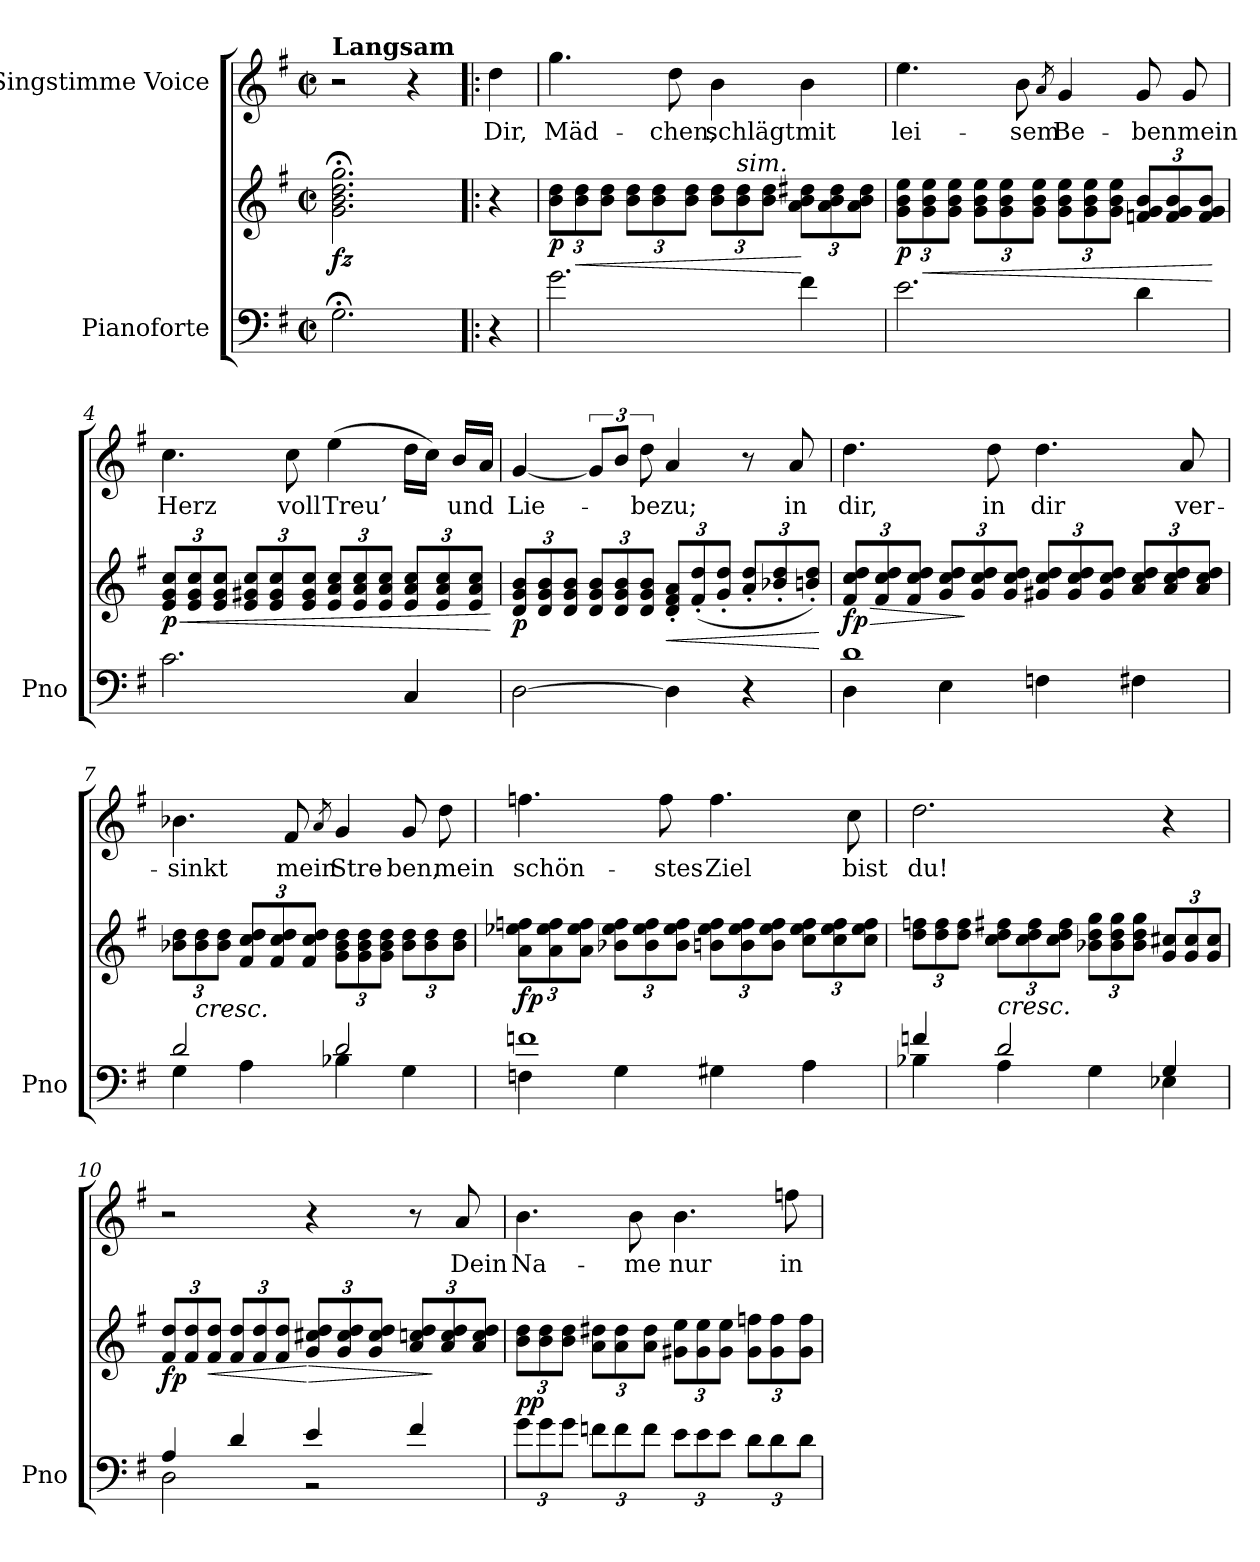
**kern	**kern	**dynam	**kern	**text
*part2	*part2	*part2	*part1	*part1
*staff3	*staff2	*staff2/3	*staff1	*staff1
*I"Pianoforte	*	*	*I"Singstimme Voice	*
*I'Pno	*	*	*	*
*clefF4	*clefG2	*	*clefG2	*
*k[f#]	*k[f#]	*	*k[f#]	*
*M2/2	*M2/2	*	*M2/2	*
*met(c|)	*met(c|)	*	*met(c|)	*
=1	=1	=1	=1	=1
!	!	!	!LO:TX:a:B:t=Langsam	!
!	!	!LO:DY:b	!	!
2.G;<\	2.g\;< 2.b\;< 2.dd\;< 2.gg\;<	fz	2r	.
.	.	.	4r	.
=1X1!|:	=1X1!|:	=1X1!|:	=1X1!|:	=1X1!|:
4r	4r	.	4dd\	Dir,
=2	=2	=2	=2	=2
*	*Xbrackettup	*	*	*
!	!	!LO:DY:b	!	!
2.g\	12b\ 12dd\L	p	4.gg\	Mäd-
!	!	!LO:HP:b	!	!
.	12b\ 12dd\	<	.	.
.	12b\ 12dd\J	.	.	.
.	12b\ 12dd\L	.	.	.
.	12b\ 12dd\	.	.	.
.	.	.	8dd\	chen,
.	12b\ 12dd\J	.	.	.
.	12b\ 12dd\L	.	4b\	schlägt
!	!LO:TX:i:t=sim.	!	!	!
.	12b\ 12dd\	.	.	.
.	12b\ 12dd\J	.	.	.
4f#\	12a\ 12b\ 12dd#X\L	[	4b\	mit
.	12a\ 12b\ 12dd#\	.	.	.
.	12a\ 12b\ 12dd#\J	.	.	.
=3	=3	=3	=3	=3
!	!	!LO:DY:b	!	!
2.e\	12g\ 12b\ 12ee\L	p	4.ee\	lei-
!	!	!LO:HP:b	!	!
.	12g\ 12b\ 12ee\	<	.	.
.	12g\ 12b\ 12ee\J	.	.	.
.	12g\ 12b\ 12ee\L	.	.	.
.	12g\ 12b\ 12ee\	.	.	.
.	.	.	8b\	-sem
.	12g\ 12b\ 12ee\J	.	.	.
.	.	.	8qa/	.
.	12g\ 12b\ 12ee\L	.	4g/	Be-
.	12g\ 12b\ 12ee\	.	.	.
.	12g\ 12b\ 12ee\J	.	.	.
4d\	12fn/ 12g/ 12b/L	.	8g/	-ben
.	12f/ 12g/ 12b/	.	.	.
.	.	.	8g/	mein
.	12f/ 12g/ 12b/J	.	.	.
.	.	[	.	.
=4	=4	=4	=4	=4
!	!	!LO:HP:b	!	!
!	!	!LO:DY:n=1:b	!	!
2.c\	12e/ 12g/ 12cc/L	< p	4.cc\	Herz
.	12e/ 12g/ 12cc/	.	.	.
.	12e/ 12g/ 12cc/J	.	.	.
.	12e/ 12g#X/ 12cc/L	.	.	.
.	12e/ 12g#/ 12cc/	.	.	.
.	.	.	8cc\	voll
.	12e/ 12g#/ 12cc/J	.	.	.
.	12e/ 12a/ 12cc/L	.	(4ee\	Treu’
.	12e/ 12a/ 12cc/	.	.	.
.	12e/ 12a/ 12cc/J	.	.	.
4C/	12e/ 12a/ 12cc/L	.	16dd\LL	.
.	.	.	16cc\JJ)	.
.	12e/ 12a/ 12cc/	.	.	.
.	.	.	16b/LL	und
.	12e/ 12a/ 12cc/J	.	.	.
.	.	.	16a/JJ	.
.	.	[	.	.
=5	=5	=5	=5	=5
!	!	!LO:DY:b	!	!
[2D\	12d/ 12g/ 12b/L	p	[4g/	Lie-
.	12d/ 12g/ 12b/	.	.	.
.	12d/ 12g/ 12b/J	.	.	.
.	12d/ 12g/ 12b/L	.	12g/L]	.
.	12d/ 12g/ 12b/	.	12b/J	.
.	12d/ 12g/ 12b/J	.	12dd\	-be
!	!	!LO:HP:b	!	!
4D\]	12d/' 12f#/' 12a/'L	<	4a/	zu;
.	(12f#/' 12dd/'	.	.	.
.	12g/' 12dd/'J	.	.	.
4r	12a/' 12dd/'L	.	8r	.
.	12b-X/' 12dd/'	.	.	.
.	.	.	8a/	in
.	12bn/' 12dd/'J)	.	.	.
.	.	[	.	.
=6	=6	=6	=6	=6
*^	*	*	*	*
!	!	!	!LO:HP:b	!	!
!	!	!	!LO:DY:n=1:b	!	!
1d	4D\	12f#/ 12cc/ 12dd/L	> fp	4.dd\	dir,
.	.	12f#/ 12cc/ 12dd/	.	.	.
.	.	12f#/ 12cc/ 12dd/J	.	.	.
.	4E\	12g/ 12cc/ 12dd/L	.	.	.
.	.	12g/ 12cc/ 12dd/	]	.	.
.	.	.	.	8dd\	in
.	.	12g/ 12cc/ 12dd/J	.	.	.
.	4Fn\	12g#X/ 12cc/ 12dd/L	.	4.dd\	dir
.	.	12g#/ 12cc/ 12dd/	.	.	.
.	.	12g#/ 12cc/ 12dd/J	.	.	.
.	4F#X\	12a/ 12cc/ 12dd/L	.	.	.
.	.	12a/ 12cc/ 12dd/	.	.	.
.	.	.	.	8a/	ver-
.	.	12a/ 12cc/ 12dd/J	.	.	.
=7	=7	=7	=7	=7	=7
2d/	4G\	12b-X\ 12dd\L	.	4.b-X\	-sinkt
!	!	!LO:TX:b:i:t=cresc.	!	!	!
.	.	12b-\ 12dd\	.	.	.
.	.	12b-\ 12dd\J	.	.	.
.	4A\	12f#/ 12cc/ 12dd/L	.	.	.
.	.	12f#/ 12cc/ 12dd/	.	.	.
.	.	.	.	8f#/	mein
.	.	12f#/ 12cc/ 12dd/J	.	.	.
.	.	.	.	8qa/	.
2d/	4B-X\	12g\ 12b-\ 12dd\L	.	4g/	Stre-
.	.	12g\ 12b-\ 12dd\	.	.	.
.	.	12g\ 12b-\ 12dd\J	.	.	.
.	4G\	12b-\ 12dd\L	.	8g/	-ben,
.	.	12b-\ 12dd\	.	.	.
.	.	.	.	8dd\	-mein
.	.	12b-\ 12dd\J	.	.	.
=8	=8	=8	=8	=8	=8
!	!	!	!LO:DY:b	!	!
1fn	4Fn\	12a\ 12ee-X\ 12ffn\L	fp	4.ffn\	schön-
.	.	12a\ 12ee-\ 12ff\	.	.	.
.	.	12a\ 12ee-\ 12ff\J	.	.	.
.	4G\	12b-X\ 12ee-\ 12ff\L	.	.	.
.	.	12b-\ 12ee-\ 12ff\	.	.	.
.	.	.	.	8ff\	-stes
.	.	12b-\ 12ee-\ 12ff\J	.	.	.
.	4G#X\	12bn\ 12ee-\ 12ff\L	.	4.ff\	Ziel
.	.	12b\ 12ee-\ 12ff\	.	.	.
.	.	12b\ 12ee-\ 12ff\J	.	.	.
.	4A\	12cc\ 12ee-\ 12ff\L	.	.	.
.	.	12cc\ 12ee-\ 12ff\	.	.	.
.	.	.	.	8cc\	bist
.	.	12cc\ 12ee-\ 12ff\J	.	.	.
=9	=9	=9	=9	=9	=9
4fn/	4B-X\	12dd\ 12ffn\L	.	2.dd\	du!
.	.	12dd\ 12ff\	.	.	.
.	.	12dd\ 12ff\J	.	.	.
!	!	!LO:TX:b:i:t=cresc.	!	!	!
2d/	4A\	12cc\ 12dd\ 12ff#X\L	.	.	.
.	.	12cc\ 12dd\ 12ff#\	.	.	.
.	.	12cc\ 12dd\ 12ff#\J	.	.	.
.	4G\	12b-X\ 12dd\ 12gg\L	.	.	.
.	.	12b-\ 12dd\ 12gg\	.	.	.
.	.	12b-\ 12dd\ 12gg\J	.	.	.
4G/	4E-X\	12g/ 12cc#X/L	.	4r	.
.	.	12g/ 12cc#/	.	.	.
.	.	12g/ 12cc#/J	.	.	.
=10	=10	=10	=10	=10	=10
!	!	!	!LO:DY:b	!	!
4A/	2D\	12f#/ 12dd/L	fp	2r	.
.	.	12f#/ 12dd/	.	.	.
!	!	!	!LO:HP:b	!	!
.	.	12f#/ 12dd/J	<	.	.
4d/	.	12f#/ 12dd/L	.	.	.
.	.	12f#/ 12dd/	.	.	.
.	.	12f#/ 12dd/J	.	.	.
!	!	!	!LO:HP:n=1:b	!	!
4e/	2r	12g/ 12cc#X/ 12dd/L	[ >	4r	.
.	.	12g/ 12cc#/ 12dd/	.	.	.
.	.	12g/ 12cc#/ 12dd/J	.	.	.
4f#/	.	12a/ 12ccn/ 12dd/L	.	8r	.
.	.	12a/ 12cc/ 12dd/	]	.	.
.	.	.	.	8a/	Dein
.	.	12a/ 12cc/ 12dd/J	.	.	.
*v	*v	*	*	*	*
=11	=11	=11	=11	=11
*Xbrackettup	*	*	*	*
!	!	!LO:DY:b	!	!
12g\L	12b\ 12dd\L	pp	4.b\	Na-
12g\	12b\ 12dd\	.	.	.
12g\J	12b\ 12dd\J	.	.	.
12fn\L	12a\ 12dd#X\L	.	.	.
12f\	12a\ 12dd#\	.	.	.
.	.	.	8b\	-me
12f\J	12a\ 12dd#\J	.	.	.
12e\L	12g#X\ 12ee\L	.	4.b\	nur
12e\	12g#\ 12ee\	.	.	.
12e\J	12g#\ 12ee\J	.	.	.
12d\L	12g#\ 12ffn\L	.	.	.
12d\	12g#\ 12ff\	.	.	.
.	.	.	8ffn\	in
12d\J	12g#\ 12ff\J	.	.	.
=	=	=	=	=
*-	*-	*-	*-	*-
